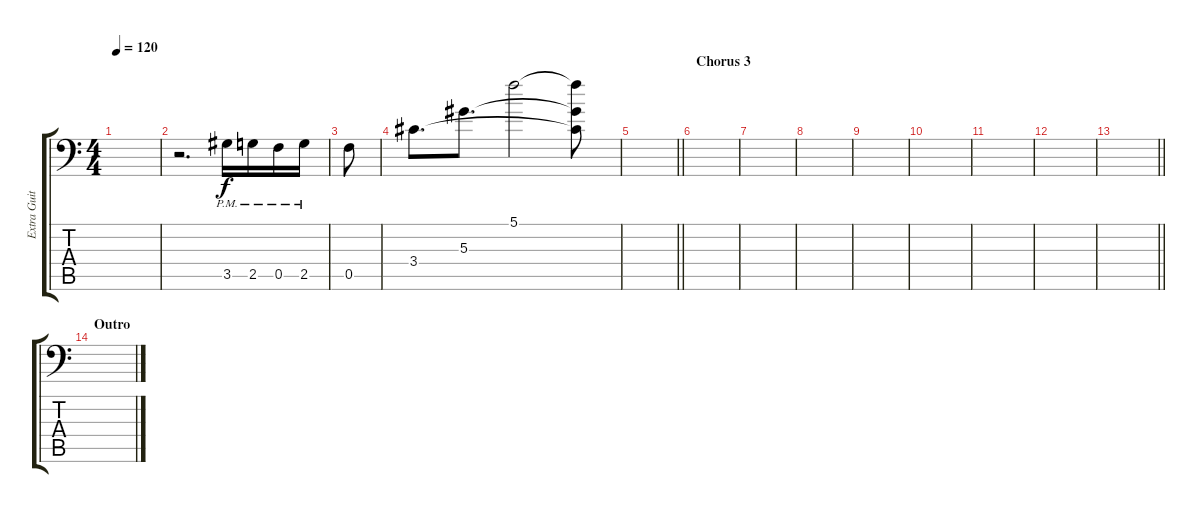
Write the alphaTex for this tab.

\track ("Extra Guitar 1" "Extra Guit") {instrument distortionguitar}
\staff {score tabs}
\tuning (C4 G3 Eb3 Bb2 F2 Bb1) {hide}
\ts (4 4)
\tempo 120
\clef f4
\ks c
|
r.2{d} 3.5{pm}.16 2.5{pm}.16 0.5{pm}.16 2.5{pm}.16 |
0.5.8 |
3.4.8{d beam merge} 5.3.8{d beam merge} 5.1.2 (5.1{t} 5.3{t} 3.4{t}).8 |
\barLineRight lightlight
|
\section ("" "Chorus 3")
|
|
|
|
|
|
|
\barLineRight lightlight
|
\section ("" "Outro")
